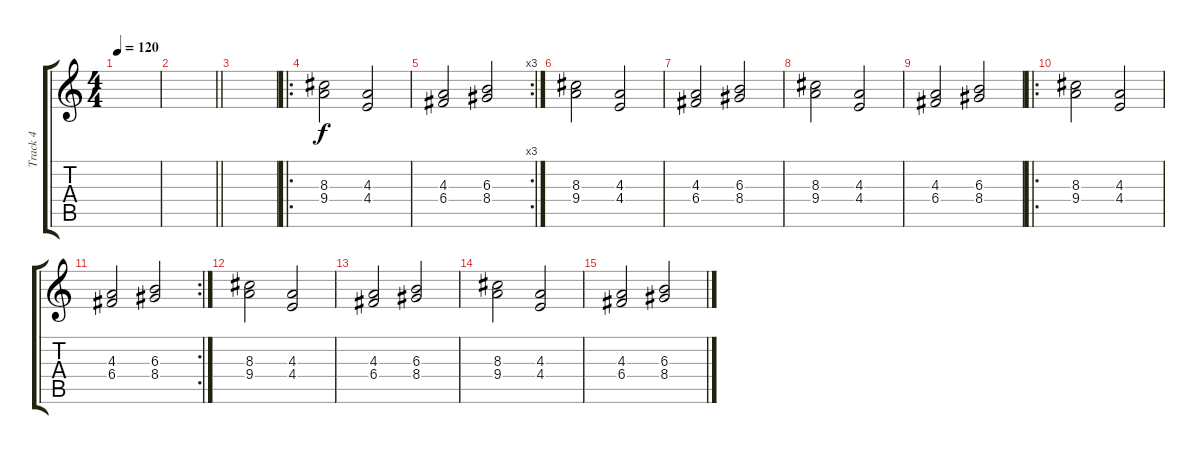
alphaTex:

\track ("Track 4" "Track 4") {instrument distortionguitar}
\staff {score tabs}
\tuning (D4 A3 F3 C3 G2 D2) {hide}
\ts (4 4)
\tempo 120
\clef g2
\ks c
|
\barLineRight lightlight
|
|
\ro
(8.3 9.4).2{volume 9 instrument acousticguitarsteel} (4.3 4.4).2 |
\rc 3
(4.3 6.4).2 (6.3 8.4).2 |
(8.3 9.4).2{volume 9 instrument acousticguitarsteel} (4.3 4.4).2 |
(4.3 6.4).2 (6.3 8.4).2 |
(8.3 9.4).2{volume 9 instrument acousticguitarsteel} (4.3 4.4).2 |
(4.3 6.4).2 (6.3 8.4).2 |
\ro
(8.3 9.4).2{volume 9 instrument acousticguitarsteel} (4.3 4.4).2 |
\rc 2
(4.3 6.4).2 (6.3 8.4).2 |
(8.3 9.4).2{volume 11 instrument distortionguitar} (4.3 4.4).2 |
(4.3 6.4).2 (6.3 8.4).2 |
(8.3 9.4).2 (4.3 4.4).2 |
(4.3 6.4).2 (6.3 8.4).2
